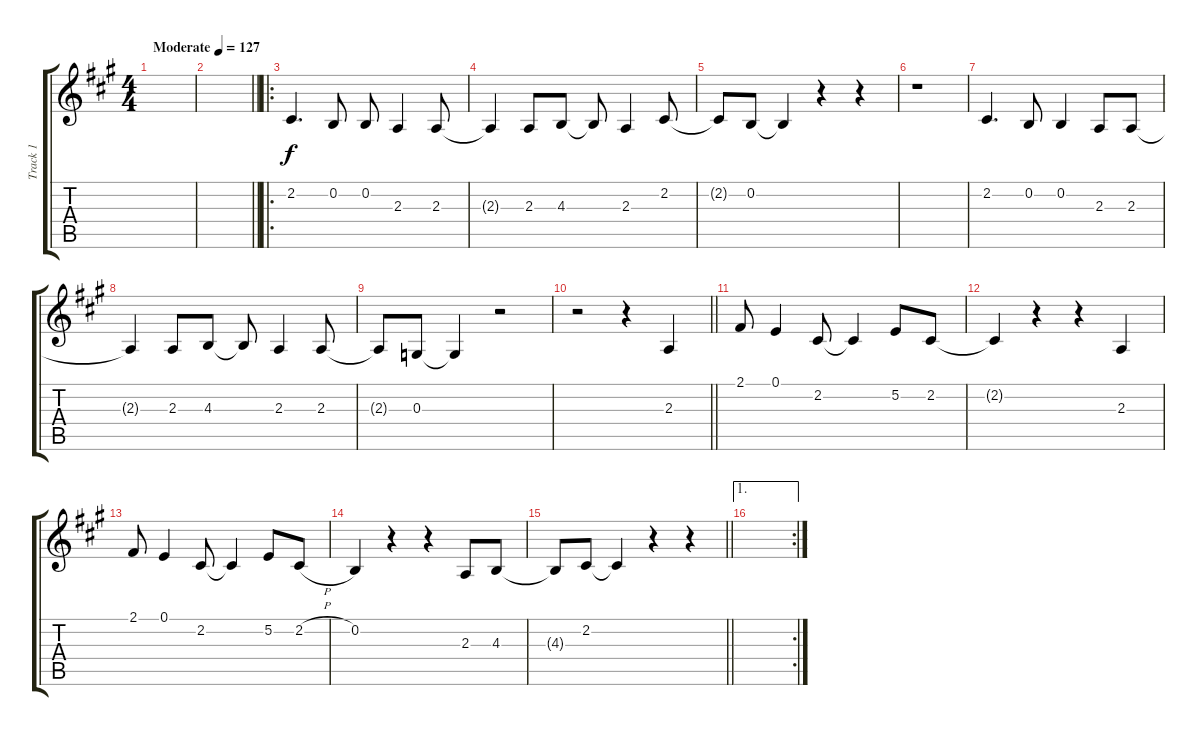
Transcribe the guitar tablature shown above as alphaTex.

\track ("Track 1" "Track 1") {instrument tenorsax}
\staff {score tabs}
\tuning (E4 B3 G3 D3 A2 E2) {hide}
\ts (4 4)
\tempo (127 "Moderate")
\clef g2
\ks a
|
\barLineRight lightlight
|
\ro
2.2.4{d} 0.2.8 0.2.8 2.3.4 2.3.8 |
2.3{t}.4 2.3.8 4.3.8 4.3{t}.8 2.3.4 2.2.8 |
2.2{t}.8 0.2.8 0.2{t}.4 r.4 r.4 |
r.1 |
2.2.4{d} 0.2.8 0.2.4 2.3.8 2.3.8 |
2.3{t}.4 2.3.8 4.3.8 4.3{t}.8 2.3.4 2.3.8 |
2.3{t}.8 0.3.8 0.3{t}.4 r.2 |
\barLineRight lightlight
r.2 r.4 2.3.4 |
2.1.8 0.1.4 2.2.8 2.2{t}.4 5.2.8 2.2.8 |
2.2{t}.4 r.4 r.4 2.3.4 |
2.1.8 0.1.4 2.2.8 2.2{t}.4 5.2.8 2.2{h}.8 |
0.2.4 r.4 r.4 2.3.8 4.3.8 |
\barLineRight lightlight
4.3{t}.8 2.2.8 2.2{t}.4 r.4 r.4 |
\ae 1
\rc 2
